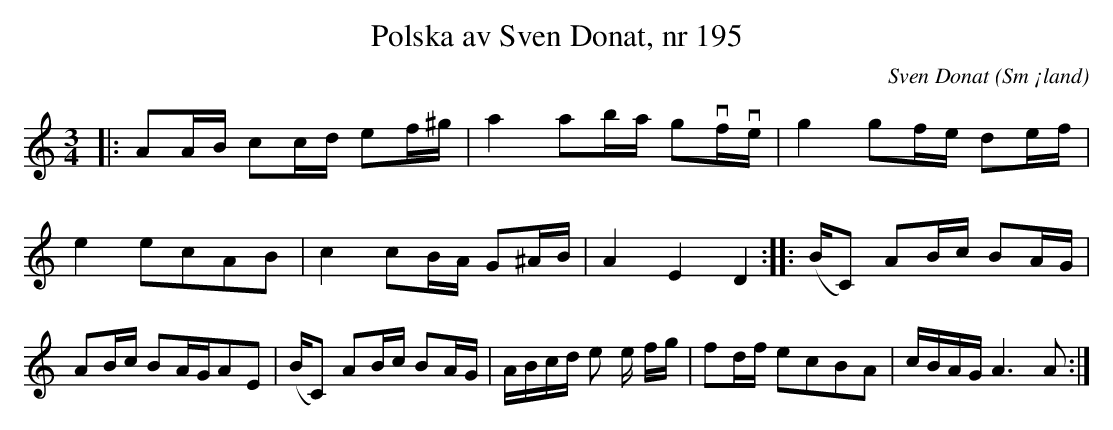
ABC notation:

X:1
T:Polska av Sven Donat, nr 195
T:
C:Sven Donat
O:Sm ¡land
M:3/4
L:1/16
K:C
|:A2AB c2cd e2f^g^ | a4 a2ba g2vfve | g4 g2fe d2ef |e4 e2c2A2B2 | c4 c2BA G2^AB | A4 E4 D4 :| |: (BC2) A2Bc B2AG^ | A2Bc B2AG^ A2E2 | (BC2) A2Bc B2AG^ | ABcd e2 e fg 2 | f2df e2c2B2A2 | cBAG A6 A2 :|
